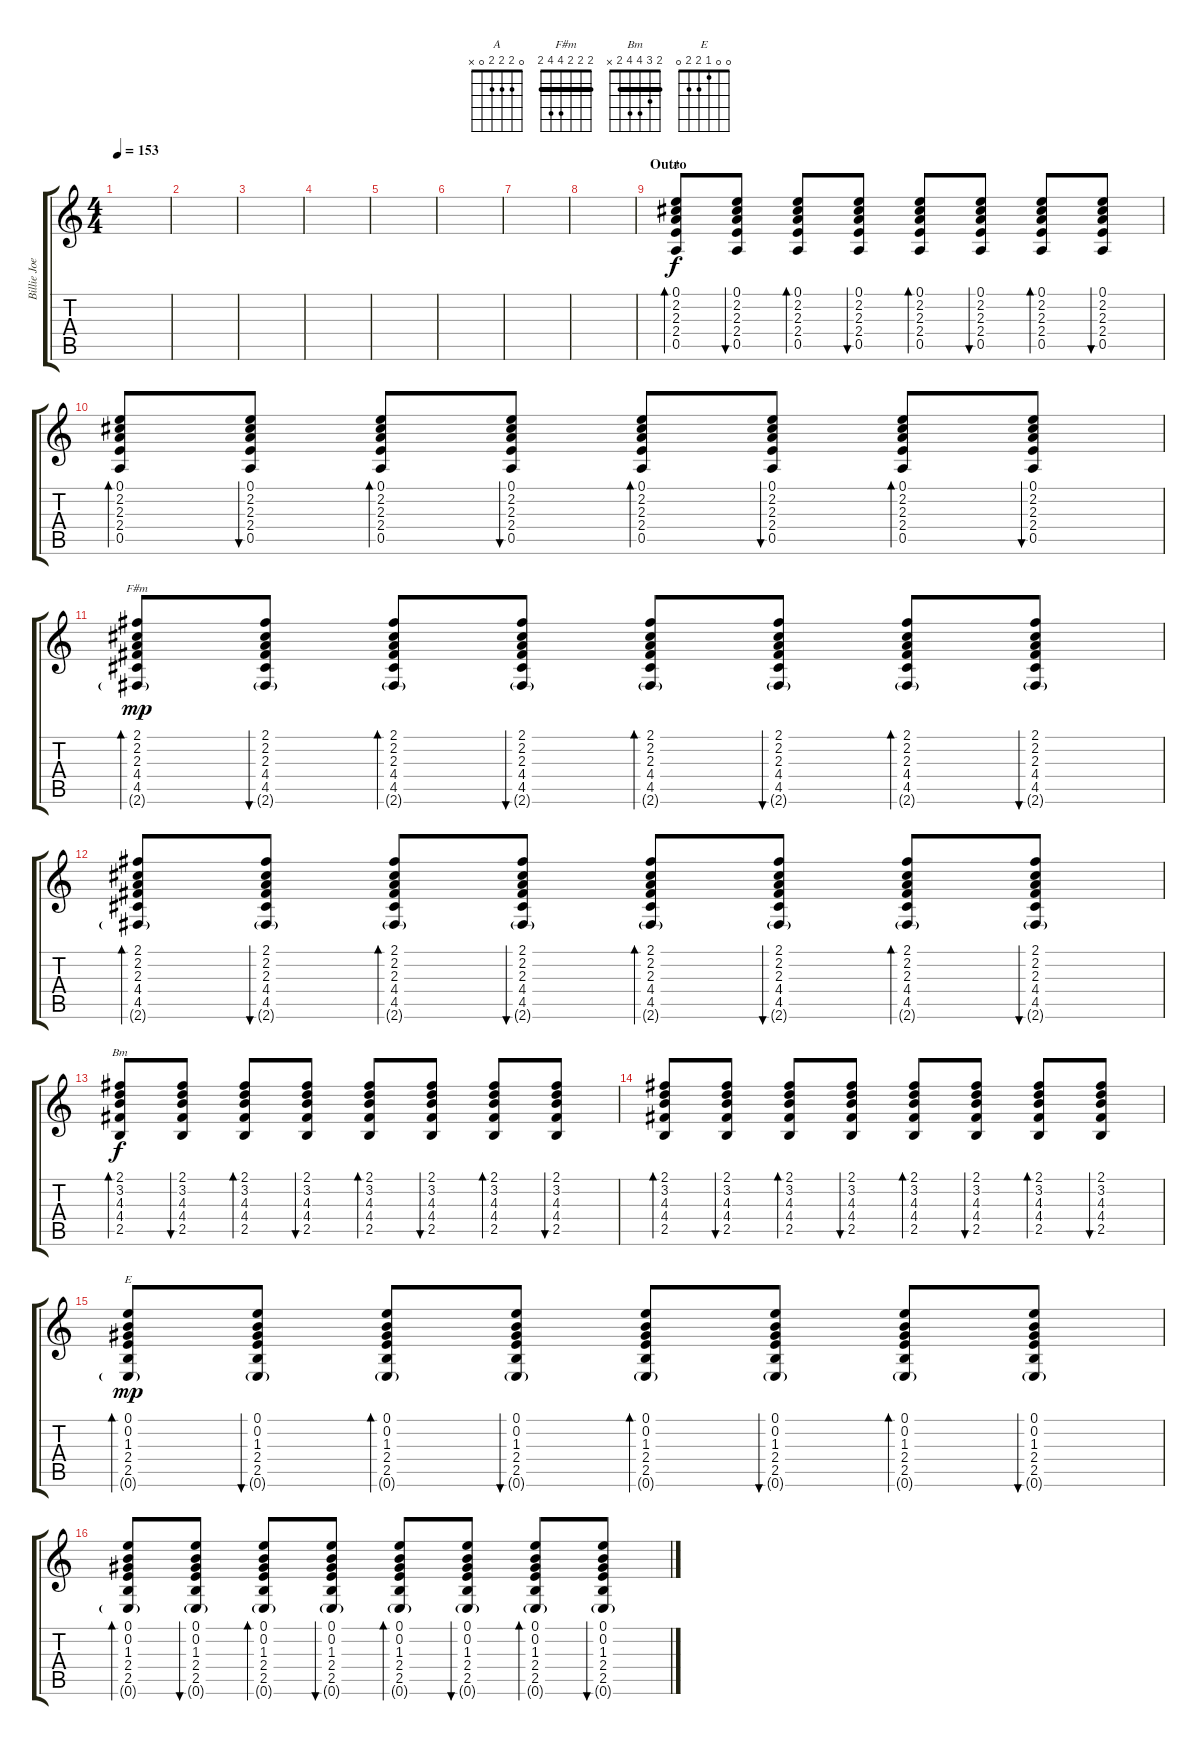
\track ("Billie Joe Armstrong (Acoustic Guitar 1)" "Billie Joe") {instrument acousticguitarnylon}
\staff {score tabs}
\tuning (E4 B3 G3 D3 A2 E2) {hide}
\chord ("A" 0 2 2 2 0 x)
\chord ("F#m" 2 2 2 4 4 2) {barre 2}
\chord ("Bm" 2 3 4 4 2 x) {barre 2}
\chord ("E" 0 0 1 2 2 0)
\ts (4 4)
\tempo 153
\clef g2
\ks c
|
|
|
|
|
|
|
|
\section ("" "Outro")
(0.1 2.2 2.3 2.4 0.5).8{bd 60 ch "A" dy f} (0.1 2.2 2.3 2.4 0.5).8{bu 60} (0.1 2.2 2.3 2.4 0.5).8{bd 60} (0.1 2.2 2.3 2.4 0.5).8{bu 60} (0.1 2.2 2.3 2.4 0.5).8{bd 60} (0.1 2.2 2.3 2.4 0.5).8{bu 60} (0.1 2.2 2.3 2.4 0.5).8{bd 60} (0.1 2.2 2.3 2.4 0.5).8{bu 60} |
(0.1 2.2 2.3 2.4 0.5).8{bd 60} (0.1 2.2 2.3 2.4 0.5).8{bu 60} (0.1 2.2 2.3 2.4 0.5).8{bd 60} (0.1 2.2 2.3 2.4 0.5).8{bu 60} (0.1 2.2 2.3 2.4 0.5).8{bd 60} (0.1 2.2 2.3 2.4 0.5).8{bu 60} (0.1 2.2 2.3 2.4 0.5).8{bd 60} (0.1 2.2 2.3 2.4 0.5).8{bu 60} |
(2.1 2.2 2.3 4.4 4.5 2.6{g}).8{bd 60 ch "F#m" dy mp} (2.1 2.2 2.3 4.4 4.5 2.6{g}).8{bu 60} (2.1 2.2 2.3 4.4 4.5 2.6{g}).8{bd 60} (2.1 2.2 2.3 4.4 4.5 2.6{g}).8{bu 60} (2.1 2.2 2.3 4.4 4.5 2.6{g}).8{bd 60} (2.1 2.2 2.3 4.4 4.5 2.6{g}).8{bu 60} (2.1 2.2 2.3 4.4 4.5 2.6{g}).8{bd 60} (2.1 2.2 2.3 4.4 4.5 2.6{g}).8{bu 60} |
(2.1 2.2 2.3 4.4 4.5 2.6{g}).8{bd 60} (2.1 2.2 2.3 4.4 4.5 2.6{g}).8{bu 60} (2.1 2.2 2.3 4.4 4.5 2.6{g}).8{bd 60} (2.1 2.2 2.3 4.4 4.5 2.6{g}).8{bu 60} (2.1 2.2 2.3 4.4 4.5 2.6{g}).8{bd 60} (2.1 2.2 2.3 4.4 4.5 2.6{g}).8{bu 60} (2.1 2.2 2.3 4.4 4.5 2.6{g}).8{bd 60} (2.1 2.2 2.3 4.4 4.5 2.6{g}).8{bu 60} |
(2.1 3.2 4.3 4.4 2.5).8{bd 60 ch "Bm" dy f} (2.1 3.2 4.3 4.4 2.5).8{bu 60} (2.1 3.2 4.3 4.4 2.5).8{bd 60} (2.1 3.2 4.3 4.4 2.5).8{bu 60} (2.1 3.2 4.3 4.4 2.5).8{bd 60} (2.1 3.2 4.3 4.4 2.5).8{bu 60} (2.1 3.2 4.3 4.4 2.5).8{bd 60} (2.1 3.2 4.3 4.4 2.5).8{bu 60} |
(2.1 3.2 4.3 4.4 2.5).8{bd 60} (2.1 3.2 4.3 4.4 2.5).8{bu 60} (2.1 3.2 4.3 4.4 2.5).8{bd 60} (2.1 3.2 4.3 4.4 2.5).8{bu 60} (2.1 3.2 4.3 4.4 2.5).8{bd 60} (2.1 3.2 4.3 4.4 2.5).8{bu 60} (2.1 3.2 4.3 4.4 2.5).8{bd 60} (2.1 3.2 4.3 4.4 2.5).8{bu 60} |
(0.1 0.2 1.3 2.4 2.5 0.6{g}).8{bd 60 ch "E" dy mp} (0.1 0.2 1.3 2.4 2.5 0.6{g}).8{bu 60} (0.1 0.2 1.3 2.4 2.5 0.6{g}).8{bd 60} (0.1 0.2 1.3 2.4 2.5 0.6{g}).8{bu 60} (0.1 0.2 1.3 2.4 2.5 0.6{g}).8{bd 60} (0.1 0.2 1.3 2.4 2.5 0.6{g}).8{bu 60} (0.1 0.2 1.3 2.4 2.5 0.6{g}).8{bd 60} (0.1 0.2 1.3 2.4 2.5 0.6{g}).8{bu 60} |
(0.1 0.2 1.3 2.4 2.5 0.6{g}).8{bd 60} (0.1 0.2 1.3 2.4 2.5 0.6{g}).8{bu 60} (0.1 0.2 1.3 2.4 2.5 0.6{g}).8{bd 60} (0.1 0.2 1.3 2.4 2.5 0.6{g}).8{bu 60} (0.1 0.2 1.3 2.4 2.5 0.6{g}).8{bd 60} (0.1 0.2 1.3 2.4 2.5 0.6{g}).8{bu 60} (0.1 0.2 1.3 2.4 2.5 0.6{g}).8{bd 60} (0.1 0.2 1.3 2.4 2.5 0.6{g}).8{bu 60}
